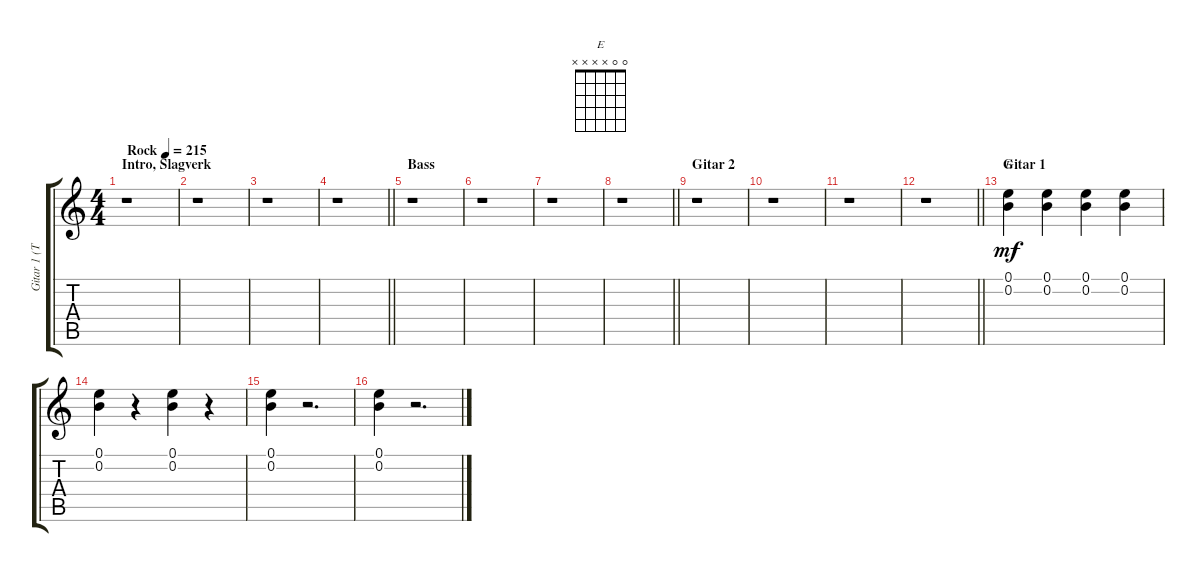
\track ("Gitar 1 (Tore Berg?)" "Gitar 1 (T") {instrument distortionguitar}
\staff {score tabs}
\tuning (E4 B3 G3 D3 A2 E2) {hide}
\chord ("E" 0 0 x x x x)
\ts (4 4)
\section ("" "Intro, Slagverk")
\tempo (215 "Rock")
\clef g2
\ks c
r.1{dy mf instrument distortionguitar} |
r.1 |
r.1 |
\barLineRight lightlight
r.1 |
\section ("" "Bass")
r.1 |
r.1 |
r.1 |
\barLineRight lightlight
r.1 |
\section ("" "Gitar 2")
r.1 |
r.1 |
r.1 |
\barLineRight lightlight
r.1 |
\section ("" "Gitar 1")
(0.1 0.2).4{ch "E"} (0.1 0.2).4 (0.1 0.2).4 (0.1 0.2).4 |
(0.1 0.2).4 r.4 (0.1 0.2).4 r.4 |
(0.1 0.2).4 r.2{d} |
(0.1 0.2).4 r.2{d}
